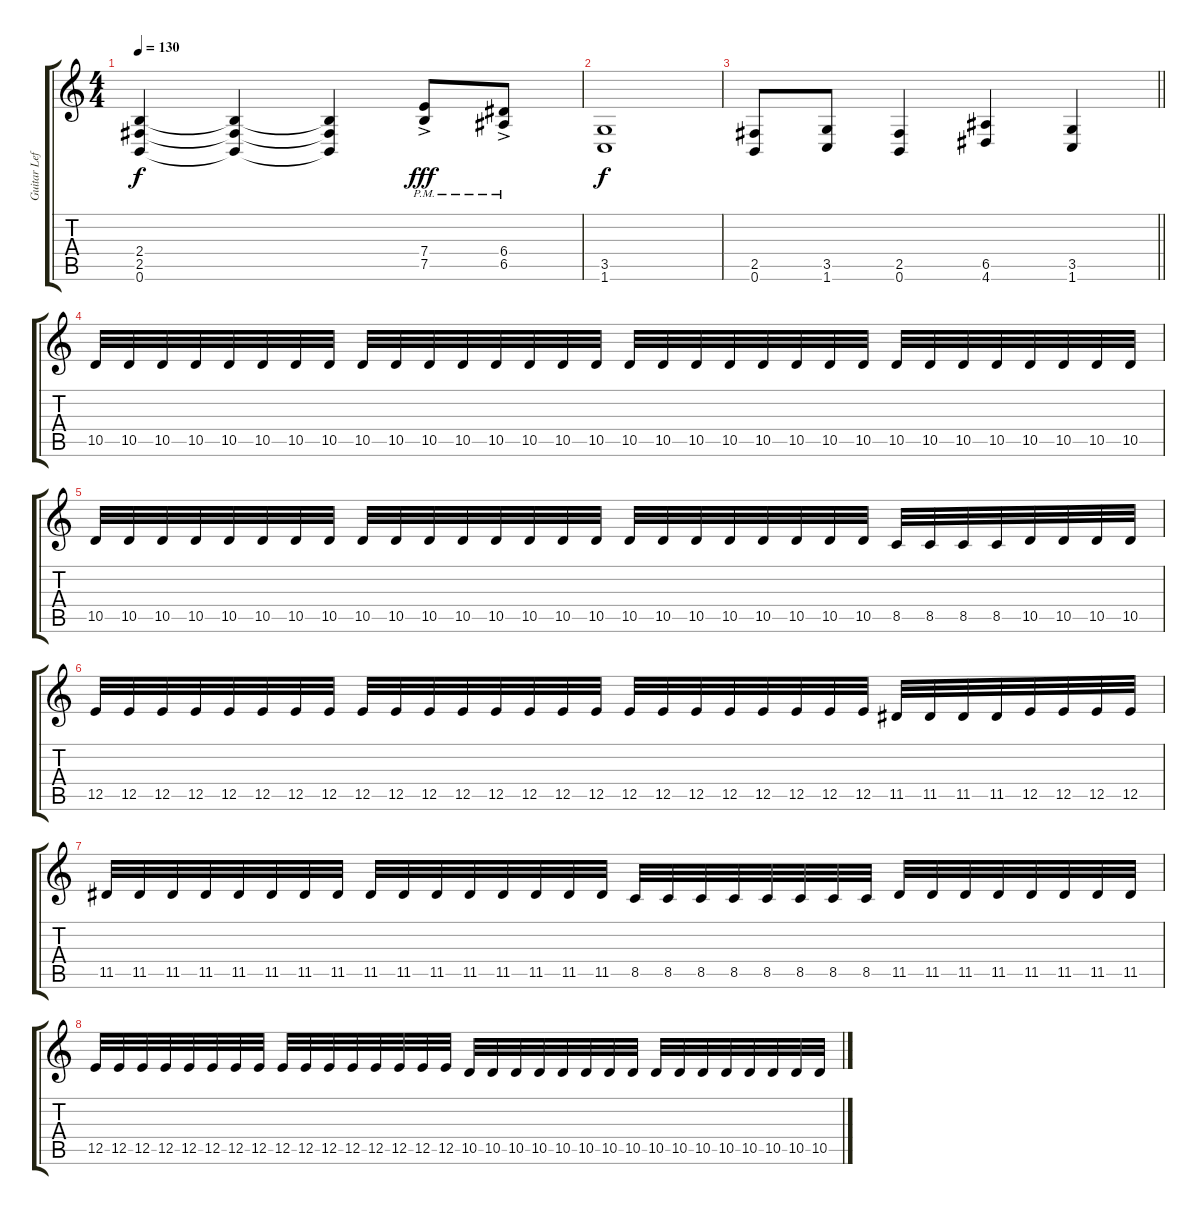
\track ("Guitar Left" "Guitar Lef") {instrument overdrivenguitar}
\staff {score tabs}
\tuning (B3 Gb3 D3 A2 E2 B1) {hide}
\ts (4 4)
\tempo 130
\clef g2
\ks c
(2.4{t} 2.5{t} 0.6{t}).4{dy f} (2.4{t} 2.5{t} 0.6{t}).4 (2.4{t} 2.5{t} 0.6{t}).4 (7.4{ac pm} 7.5{ac pm}).8{dy fff} (6.4{ac pm} 6.5{ac pm}).8 |
(3.5 1.6).1{dy f} |
\barLineRight lightlight
(2.5 0.6).8 (3.5 1.6).8 (2.5 0.6).4 (6.5 4.6).4 (3.5 1.6).4 |
10.5.32 10.5.32 10.5.32 10.5.32 10.5.32 10.5.32 10.5.32 10.5.32 10.5.32 10.5.32 10.5.32 10.5.32 10.5.32 10.5.32 10.5.32 10.5.32 10.5.32 10.5.32 10.5.32 10.5.32 10.5.32 10.5.32 10.5.32 10.5.32 10.5.32 10.5.32 10.5.32 10.5.32 10.5.32 10.5.32 10.5.32 10.5.32 |
10.5.32 10.5.32 10.5.32 10.5.32 10.5.32 10.5.32 10.5.32 10.5.32 10.5.32 10.5.32 10.5.32 10.5.32 10.5.32 10.5.32 10.5.32 10.5.32 10.5.32 10.5.32 10.5.32 10.5.32 10.5.32 10.5.32 10.5.32 10.5.32 8.5.32 8.5.32 8.5.32 8.5.32 10.5.32 10.5.32 10.5.32 10.5.32 |
12.5.32 12.5.32 12.5.32 12.5.32 12.5.32 12.5.32 12.5.32 12.5.32 12.5.32 12.5.32 12.5.32 12.5.32 12.5.32 12.5.32 12.5.32 12.5.32 12.5.32 12.5.32 12.5.32 12.5.32 12.5.32 12.5.32 12.5.32 12.5.32 11.5.32 11.5.32 11.5.32 11.5.32 12.5.32 12.5.32 12.5.32 12.5.32 |
11.5.32 11.5.32 11.5.32 11.5.32 11.5.32 11.5.32 11.5.32 11.5.32 11.5.32 11.5.32 11.5.32 11.5.32 11.5.32 11.5.32 11.5.32 11.5.32 8.5.32 8.5.32 8.5.32 8.5.32 8.5.32 8.5.32 8.5.32 8.5.32 11.5.32 11.5.32 11.5.32 11.5.32 11.5.32 11.5.32 11.5.32 11.5.32 |
12.5.32 12.5.32 12.5.32 12.5.32 12.5.32 12.5.32 12.5.32 12.5.32 12.5.32 12.5.32 12.5.32 12.5.32 12.5.32 12.5.32 12.5.32 12.5.32 10.5.32 10.5.32 10.5.32 10.5.32 10.5.32 10.5.32 10.5.32 10.5.32 10.5.32 10.5.32 10.5.32 10.5.32 10.5.32 10.5.32 10.5.32 10.5.32
